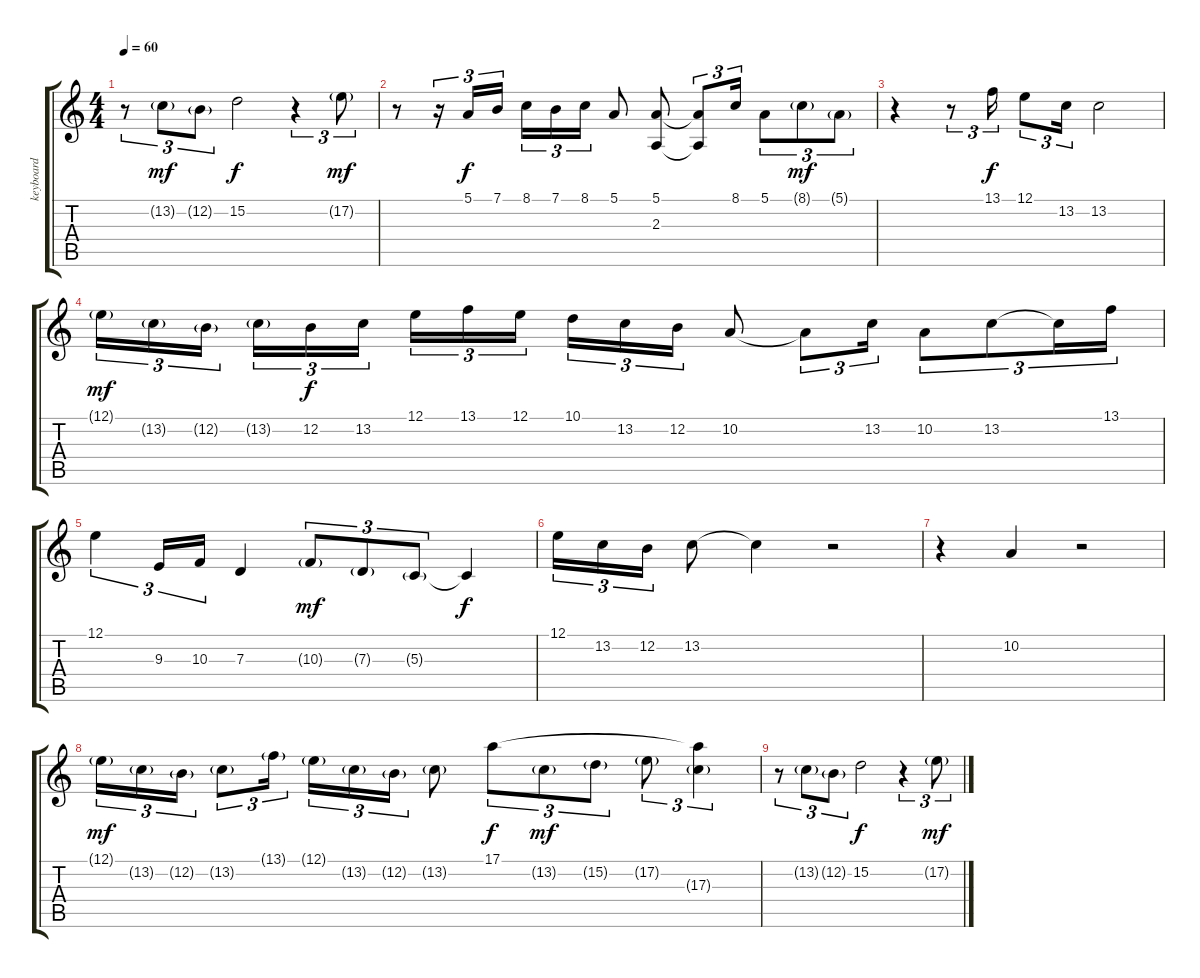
\track ("keyboard" "keyboard") {instrument choiraahs}
\staff {score tabs}
\tuning (E4 B3 G3 D3 A2 D2) {hide}
\ts (4 4)
\tempo 60
\clef g2
\ks c
r.8{tu (3 2) dy mf} 13.2{g}.8{tu (3 2)} 12.2{g}.8{tu (3 2)} 15.2.2{dy f} r.4{tu (3 2)} 17.2{g}.8{tu (3 2) dy mf} |
r.8 r.16{tu (3 2)} 5.1.16{tu (3 2) dy f} 7.1.16{tu (3 2)} 8.1.16{tu (3 2)} 7.1.16{tu (3 2)} 8.1.16{tu (3 2)} 5.1.8 (5.1 2.3).8 (5.1{t} 2.3{t}).8{tu (3 2)} 8.1.16{tu (3 2)} 5.1.8{tu (3 2)} 8.1{g}.8{tu (3 2) dy mf} 5.1{g}.8{tu (3 2)} |
r.4 r.8{tu (3 2)} 13.1.16{tu (3 2) dy f} 12.1.8{tu (3 2)} 13.2.16{tu (3 2)} 13.2.2 |
12.1{g}.16{tu (3 2) dy mf} 13.2{g}.16{tu (3 2)} 12.2{g}.16{tu (3 2)} 13.2{g}.16{tu (3 2)} 12.2.16{tu (3 2) dy f} 13.2.16{tu (3 2)} 12.1.16{tu (3 2)} 13.1.16{tu (3 2)} 12.1.16{tu (3 2)} 10.1.16{tu (3 2)} 13.2.16{tu (3 2)} 12.2.16{tu (3 2)} 10.2.8 10.2{t}.8{tu (3 2)} 13.2.16{tu (3 2)} 10.2.8{tu (3 2)} 13.2.8{tu (3 2)} 13.2{t}.16{tu (3 2)} 13.1.16{tu (3 2)} |
12.1.4{tu (3 2)} 9.3.16{tu (3 2)} 10.3.16{tu (3 2)} 7.3.4 10.3{g}.8{tu (3 2) dy mf} 7.3{g}.8{tu (3 2)} 5.3{g}.8{tu (3 2)} 5.3{t}.4{dy f} |
12.1.16{tu (3 2)} 13.2.16{tu (3 2)} 12.2.16{tu (3 2)} 13.2.8 13.2{t}.4 r.2 |
r.4 10.2.4 r.2 |
12.1{g}.16{tu (3 2) dy mf} 13.2{g}.16{tu (3 2)} 12.2{g}.16{tu (3 2)} 13.2{g}.8{tu (3 2)} 13.1{g}.16{tu (3 2)} 12.1{g}.16{tu (3 2)} 13.2{g}.16{tu (3 2)} 12.2{g}.16{tu (3 2)} 13.2{g}.8 17.1.8{tu (3 2) dy f} 13.2{g}.8{tu (3 2) dy mf} 15.2{g}.8{tu (3 2)} 17.2{g}.8{tu (3 2)} (17.1{t} 17.3{g}).4{tu (3 2)} |
r.8{tu (3 2)} 13.2{g}.8{tu (3 2)} 12.2{g}.8{tu (3 2)} 15.2.2{dy f} r.4{tu (3 2)} 17.2{g}.8{tu (3 2) dy mf}
